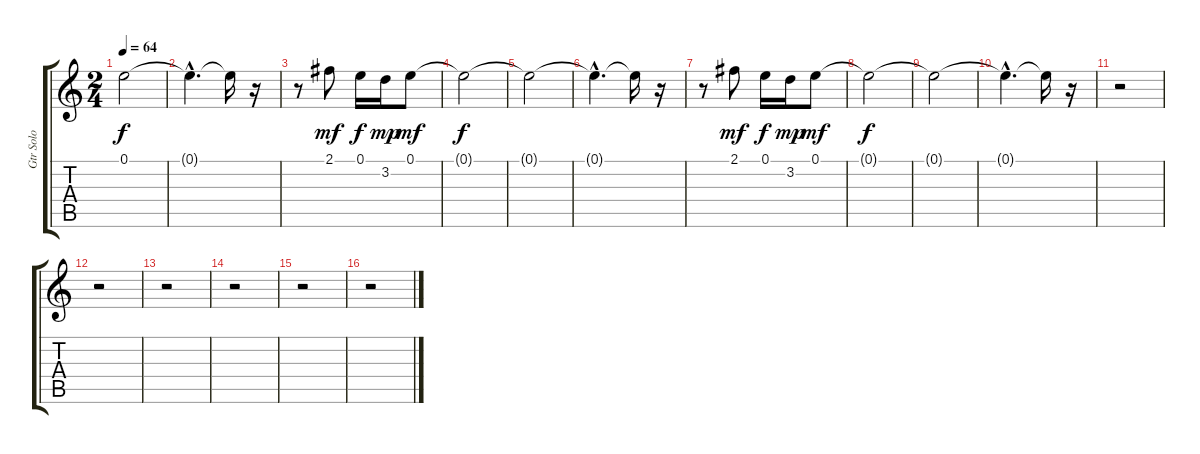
\track ("Gtr Solo" "Gtr Solo") {instrument overdrivenguitar}
\staff {score tabs}
\tuning (E4 B3 G3 D3 A2 E2) {hide}
\ts (2 4)
\tempo 64
\clef g2
\ks c
0.1{t}.2{dy f} |
0.1{hac t}.4{d} 0.1{t}.16 r.16 |
r.8 2.1.8{dy mf} 0.1.16{dy f} 3.2.16{dy mp} 0.1.8{dy mf} |
0.1{t}.2{dy f} |
0.1{t}.2 |
0.1{hac t}.4{d} 0.1{t}.16 r.16 |
r.8 2.1.8{dy mf} 0.1.16{dy f} 3.2.16{dy mp} 0.1.8{dy mf} |
0.1{t}.2{dy f} |
0.1{t}.2 |
0.1{hac t}.4{d} 0.1{t}.16 r.16 |
r.2 |
r.2 |
r.2 |
r.2 |
r.2 |
r.2
